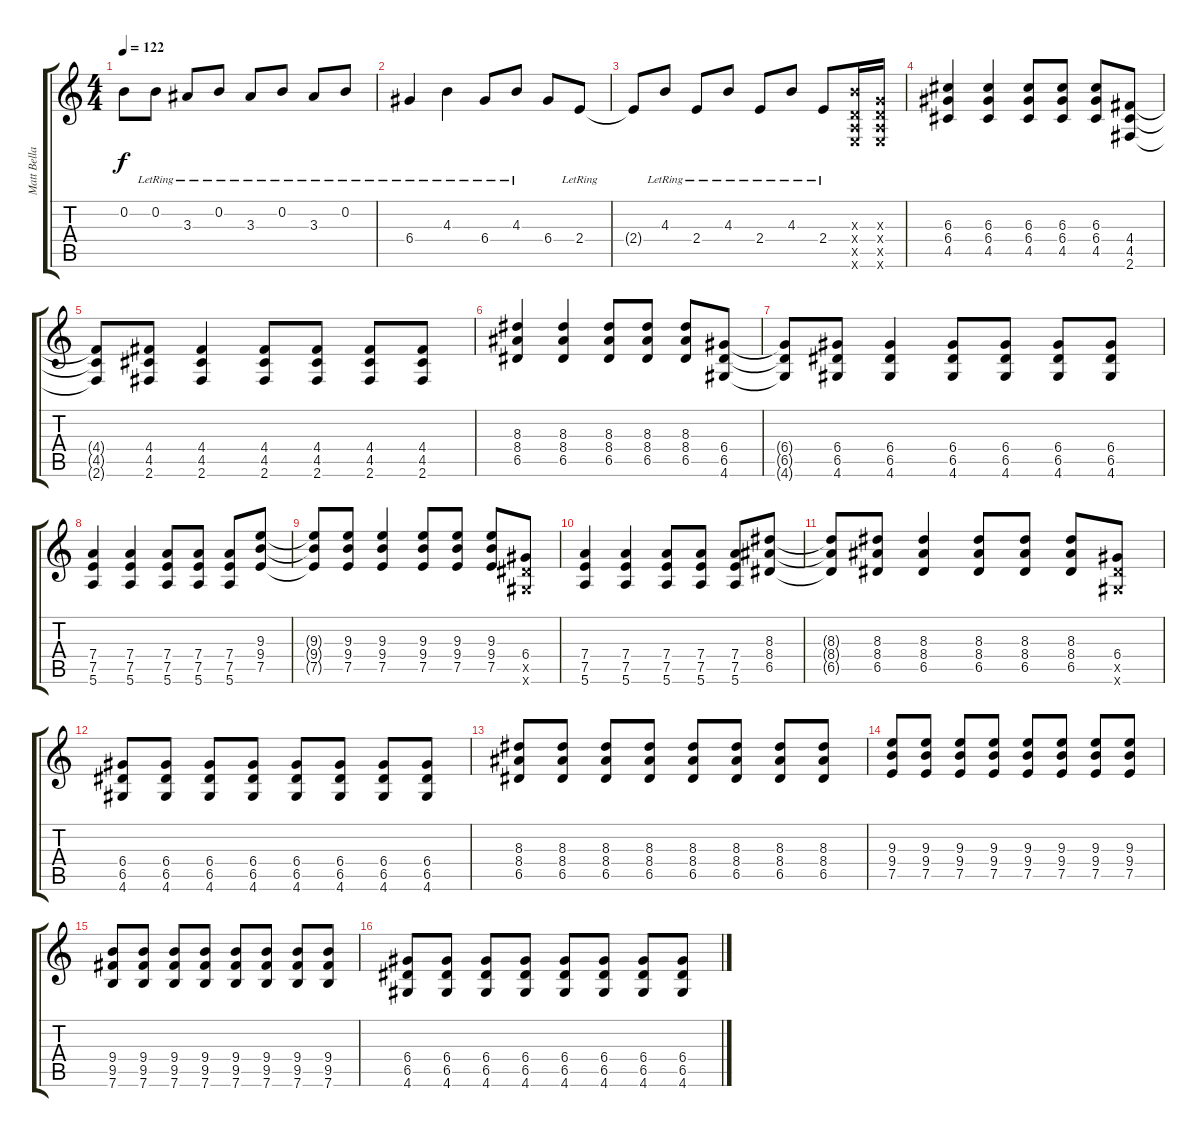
\track ("Matt Bellamy" "Matt Bella") {instrument acousticguitarsteel}
\staff {score tabs}
\tuning (E4 B3 G3 D3 A2 E2) {hide}
\ts (4 4)
\tempo 122
\clef g2
\ks c
0.2{t}.8{dy f} 0.2{lr}.8 3.3{lr}.8 0.2{lr}.8 3.3{lr}.8 0.2{lr}.8 3.3{lr}.8 0.2{lr}.8 |
6.4{lr}.4 4.3{lr}.4 6.4{lr}.8 4.3{lr}.8 6.4.8 2.4{lr}.8 |
2.4{t}.8 4.3{lr}.8 2.4{lr}.8 4.3{lr}.8 2.4{lr}.8 4.3{lr}.8 2.4{lr}.8 (4.3{x} 0.4{x} 0.5{x} 0.6{x}).16 (0.3{x} 0.4{x} 0.5{x} 0.6{x}).16 |
(6.3 6.4 4.5).4 (6.3 6.4 4.5).4 (6.3 6.4 4.5).8 (6.3 6.4 4.5).8 (6.3 6.4 4.5).8 (4.4 4.5 2.6).8 |
(4.4{t} 4.5{t} 2.6{t}).8 (4.4 4.5 2.6).8 (4.4 4.5 2.6).4 (4.4 4.5 2.6).8 (4.4 4.5 2.6).8 (4.4 4.5 2.6).8 (4.4 4.5 2.6).8 |
(8.3 8.4 6.5).4 (8.3 8.4 6.5).4 (8.3 8.4 6.5).8 (8.3 8.4 6.5).8 (8.3 8.4 6.5).8 (6.4 6.5 4.6).8 |
(6.4{t} 6.5{t} 4.6{t}).8 (6.4 6.5 4.6).8 (6.4 6.5 4.6).4 (6.4 6.5 4.6).8 (6.4 6.5 4.6).8 (6.4 6.5 4.6).8 (6.4 6.5 4.6).8 |
(7.4 7.5 5.6).4 (7.4 7.5 5.6).4 (7.4 7.5 5.6).8 (7.4 7.5 5.6).8 (7.4 7.5 5.6).8 (9.3 9.4 7.5).8 |
(9.3{t} 9.4{t} 7.5{t}).8 (9.3 9.4 7.5).8 (9.3 9.4 7.5).4 (9.3 9.4 7.5).8 (9.3 9.4 7.5).8 (9.3 9.4 7.5).8 (6.4 6.5{x} 4.6{x}).8 |
(7.4 7.5 5.6).4 (7.4 7.5 5.6).4 (7.4 7.5 5.6).8 (7.4 7.5 5.6).8 (7.4 7.5 5.6).8 (8.3 8.4 6.5).8 |
(8.3{t} 8.4{t} 6.5{t}).8 (8.3 8.4 6.5).8 (8.3 8.4 6.5).4 (8.3 8.4 6.5).8 (8.3 8.4 6.5).8 (8.3 8.4 6.5).8 (6.4 6.5{x} 4.6{x}).8 |
(6.4 6.5 4.6).8 (6.4 6.5 4.6).8 (6.4 6.5 4.6).8 (6.4 6.5 4.6).8 (6.4 6.5 4.6).8 (6.4 6.5 4.6).8 (6.4 6.5 4.6).8 (6.4 6.5 4.6).8 |
(8.3 8.4 6.5).8 (8.3 8.4 6.5).8 (8.3 8.4 6.5).8 (8.3 8.4 6.5).8 (8.3 8.4 6.5).8 (8.3 8.4 6.5).8 (8.3 8.4 6.5).8 (8.3 8.4 6.5).8 |
(9.3 9.4 7.5).8 (9.3 9.4 7.5).8 (9.3 9.4 7.5).8 (9.3 9.4 7.5).8 (9.3 9.4 7.5).8 (9.3 9.4 7.5).8 (9.3 9.4 7.5).8 (9.3 9.4 7.5).8 |
(9.4 9.5 7.6).8 (9.4 9.5 7.6).8 (9.4 9.5 7.6).8 (9.4 9.5 7.6).8 (9.4 9.5 7.6).8 (9.4 9.5 7.6).8 (9.4 9.5 7.6).8 (9.4 9.5 7.6).8 |
(6.4 6.5 4.6).8 (6.4 6.5 4.6).8 (6.4 6.5 4.6).8 (6.4 6.5 4.6).8 (6.4 6.5 4.6).8 (6.4 6.5 4.6).8 (6.4 6.5 4.6).8 (6.4 6.5 4.6).8
